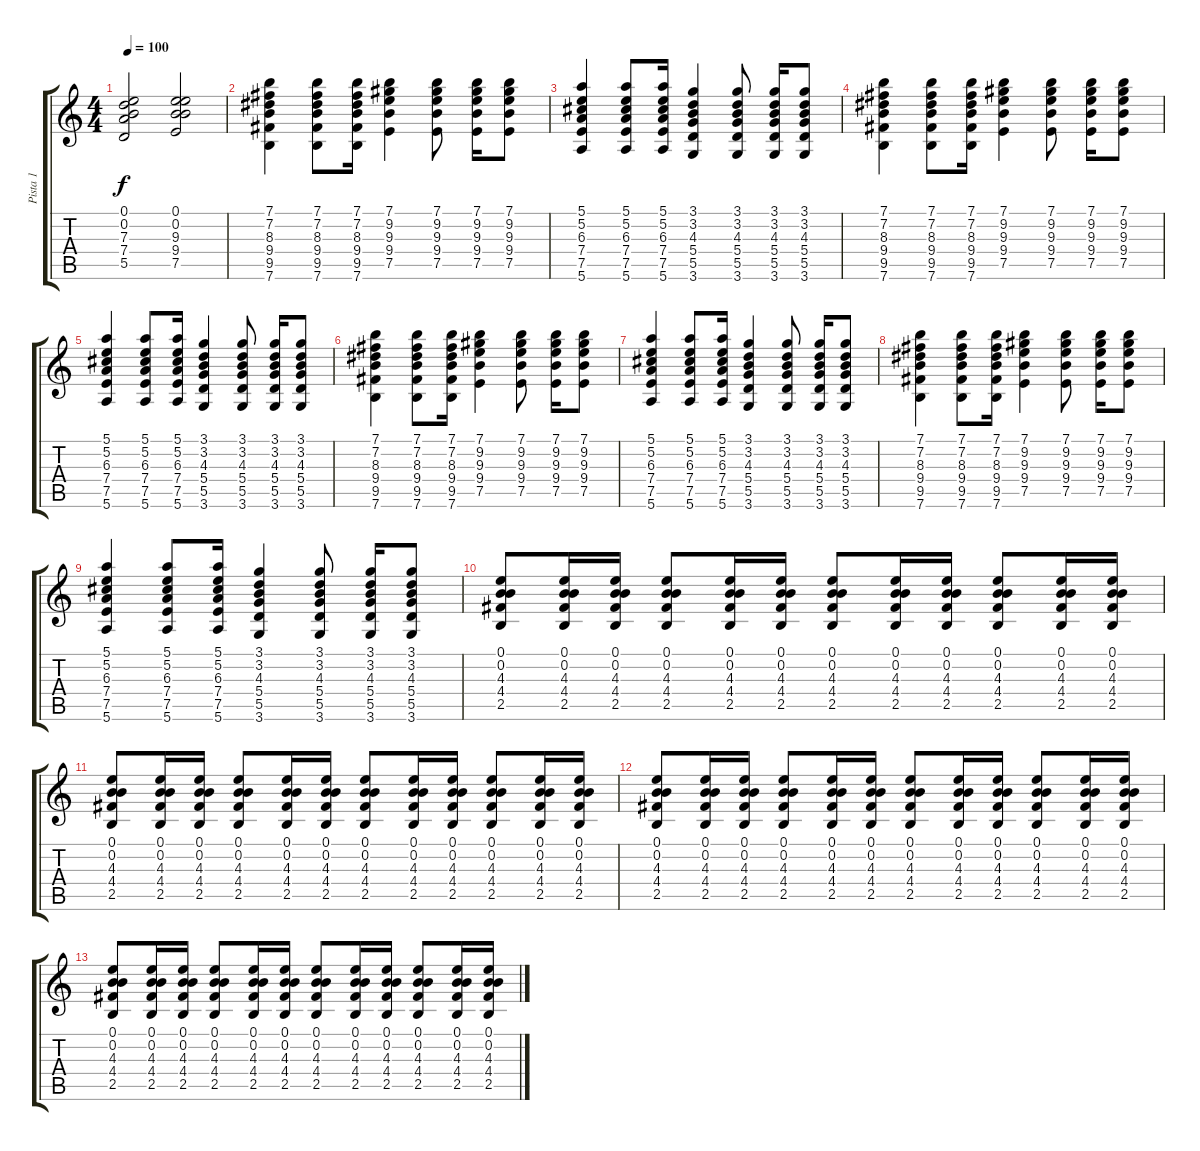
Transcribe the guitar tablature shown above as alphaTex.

\track ("Pista 1" "Pista 1") {instrument acousticguitarsteel}
\staff {score tabs}
\tuning (E4 B3 G3 D3 A2 E2) {hide}
\ts (4 4)
\tempo 100
\clef g2
\ks c
(0.1 0.2 7.3 7.4 5.5).2{dy f} (0.1 0.2 9.3 9.4 7.5).2 |
(7.1 7.2 8.3 9.4 9.5 7.6).4 (7.1 7.2 8.3 9.4 9.5 7.6).8 (7.1 7.2 8.3 9.4 9.5 7.6).16 (7.1 9.2 9.3 9.4 7.5).4 (7.1 9.2 9.3 9.4 7.5).8 (7.1 9.2 9.3 9.4 7.5).16 (7.1 9.2 9.3 9.4 7.5).8 |
(5.1 5.2 6.3 7.4 7.5 5.6).4 (5.1 5.2 6.3 7.4 7.5 5.6).8 (5.1 5.2 6.3 7.4 7.5 5.6).16 (3.1 3.2 4.3 5.4 5.5 3.6).4 (3.1 3.2 4.3 5.4 5.5 3.6).8 (3.1 3.2 4.3 5.4 5.5 3.6).16 (3.1 3.2 4.3 5.4 5.5 3.6).8 |
(7.1 7.2 8.3 9.4 9.5 7.6).4 (7.1 7.2 8.3 9.4 9.5 7.6).8 (7.1 7.2 8.3 9.4 9.5 7.6).16 (7.1 9.2 9.3 9.4 7.5).4 (7.1 9.2 9.3 9.4 7.5).8 (7.1 9.2 9.3 9.4 7.5).16 (7.1 9.2 9.3 9.4 7.5).8 |
(5.1 5.2 6.3 7.4 7.5 5.6).4 (5.1 5.2 6.3 7.4 7.5 5.6).8 (5.1 5.2 6.3 7.4 7.5 5.6).16 (3.1 3.2 4.3 5.4 5.5 3.6).4 (3.1 3.2 4.3 5.4 5.5 3.6).8 (3.1 3.2 4.3 5.4 5.5 3.6).16 (3.1 3.2 4.3 5.4 5.5 3.6).8 |
(7.1 7.2 8.3 9.4 9.5 7.6).4 (7.1 7.2 8.3 9.4 9.5 7.6).8 (7.1 7.2 8.3 9.4 9.5 7.6).16 (7.1 9.2 9.3 9.4 7.5).4 (7.1 9.2 9.3 9.4 7.5).8 (7.1 9.2 9.3 9.4 7.5).16 (7.1 9.2 9.3 9.4 7.5).8 |
(5.1 5.2 6.3 7.4 7.5 5.6).4 (5.1 5.2 6.3 7.4 7.5 5.6).8 (5.1 5.2 6.3 7.4 7.5 5.6).16 (3.1 3.2 4.3 5.4 5.5 3.6).4 (3.1 3.2 4.3 5.4 5.5 3.6).8 (3.1 3.2 4.3 5.4 5.5 3.6).16 (3.1 3.2 4.3 5.4 5.5 3.6).8 |
(7.1 7.2 8.3 9.4 9.5 7.6).4 (7.1 7.2 8.3 9.4 9.5 7.6).8 (7.1 7.2 8.3 9.4 9.5 7.6).16 (7.1 9.2 9.3 9.4 7.5).4 (7.1 9.2 9.3 9.4 7.5).8 (7.1 9.2 9.3 9.4 7.5).16 (7.1 9.2 9.3 9.4 7.5).8 |
(5.1 5.2 6.3 7.4 7.5 5.6).4 (5.1 5.2 6.3 7.4 7.5 5.6).8 (5.1 5.2 6.3 7.4 7.5 5.6).16 (3.1 3.2 4.3 5.4 5.5 3.6).4 (3.1 3.2 4.3 5.4 5.5 3.6).8 (3.1 3.2 4.3 5.4 5.5 3.6).16 (3.1 3.2 4.3 5.4 5.5 3.6).8 |
(0.1 0.2 4.3 4.4 2.5).8 (0.1 0.2 4.3 4.4 2.5).16 (0.1 0.2 4.3 4.4 2.5).16 (0.1 0.2 4.3 4.4 2.5).8 (0.1 0.2 4.3 4.4 2.5).16 (0.1 0.2 4.3 4.4 2.5).16 (0.1 0.2 4.3 4.4 2.5).8 (0.1 0.2 4.3 4.4 2.5).16 (0.1 0.2 4.3 4.4 2.5).16 (0.1 0.2 4.3 4.4 2.5).8 (0.1 0.2 4.3 4.4 2.5).16 (0.1 0.2 4.3 4.4 2.5).16 |
(0.1 0.2 4.3 4.4 2.5).8 (0.1 0.2 4.3 4.4 2.5).16 (0.1 0.2 4.3 4.4 2.5).16 (0.1 0.2 4.3 4.4 2.5).8 (0.1 0.2 4.3 4.4 2.5).16 (0.1 0.2 4.3 4.4 2.5).16 (0.1 0.2 4.3 4.4 2.5).8 (0.1 0.2 4.3 4.4 2.5).16 (0.1 0.2 4.3 4.4 2.5).16 (0.1 0.2 4.3 4.4 2.5).8 (0.1 0.2 4.3 4.4 2.5).16 (0.1 0.2 4.3 4.4 2.5).16 |
(0.1 0.2 4.3 4.4 2.5).8 (0.1 0.2 4.3 4.4 2.5).16 (0.1 0.2 4.3 4.4 2.5).16 (0.1 0.2 4.3 4.4 2.5).8 (0.1 0.2 4.3 4.4 2.5).16 (0.1 0.2 4.3 4.4 2.5).16 (0.1 0.2 4.3 4.4 2.5).8 (0.1 0.2 4.3 4.4 2.5).16 (0.1 0.2 4.3 4.4 2.5).16 (0.1 0.2 4.3 4.4 2.5).8 (0.1 0.2 4.3 4.4 2.5).16 (0.1 0.2 4.3 4.4 2.5).16 |
(0.1 0.2 4.3 4.4 2.5).8 (0.1 0.2 4.3 4.4 2.5).16 (0.1 0.2 4.3 4.4 2.5).16 (0.1 0.2 4.3 4.4 2.5).8 (0.1 0.2 4.3 4.4 2.5).16 (0.1 0.2 4.3 4.4 2.5).16 (0.1 0.2 4.3 4.4 2.5).8 (0.1 0.2 4.3 4.4 2.5).16 (0.1 0.2 4.3 4.4 2.5).16 (0.1 0.2 4.3 4.4 2.5).8 (0.1 0.2 4.3 4.4 2.5).16 (0.1 0.2 4.3 4.4 2.5).16
